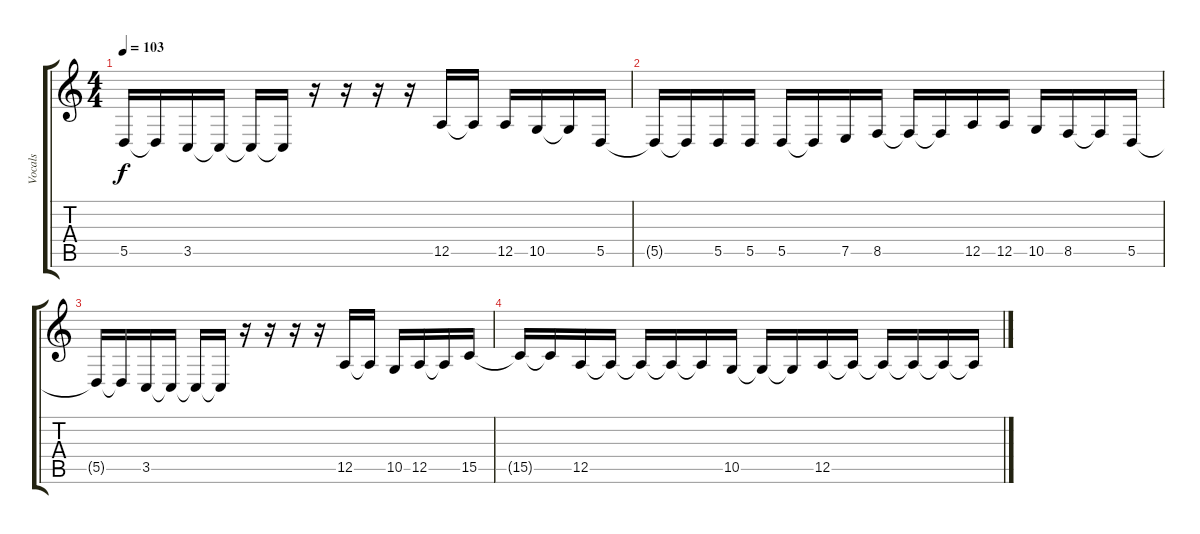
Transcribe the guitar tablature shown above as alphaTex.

\track ("Vocals" "Vocals") {instrument trumpet}
\staff {score tabs}
\tuning (E4 B3 G3 D3 A2 E2) {hide}
\ts (4 4)
\tempo 103
\clef g2
\ks c
5.5{t}.16{dy f} 5.5{t}.16 3.5.16 3.5{t}.16 3.5{t}.16 3.5{t}.16 r.16 r.16 r.16 r.16 12.5.16 12.5{t}.16 12.5.16 10.5.16 10.5{t}.16 5.5.16 |
5.5{t}.16 5.5{t}.16 5.5.16 5.5.16 5.5.16 5.5{t}.16 7.5.16 8.5.16 8.5{t}.16 8.5{t}.16 12.5.16 12.5.16 10.5.16 8.5.16 8.5{t}.16 5.5.16 |
5.5{t}.16 5.5{t}.16 3.5.16 3.5{t}.16 3.5{t}.16 3.5{t}.16 r.16 r.16 r.16 r.16 12.5.16 12.5{t}.16 10.5.16 12.5.16 12.5{t}.16 15.5.16 |
15.5{t}.16 15.5{t}.16 12.5.16 12.5{t}.16 12.5{t}.16 12.5{t}.16 12.5{t}.16 10.5.16 10.5{t}.16 10.5{t}.16 12.5.16 12.5{t}.16 12.5{t}.16 12.5{t}.16 12.5{t}.16 12.5{t}.16
